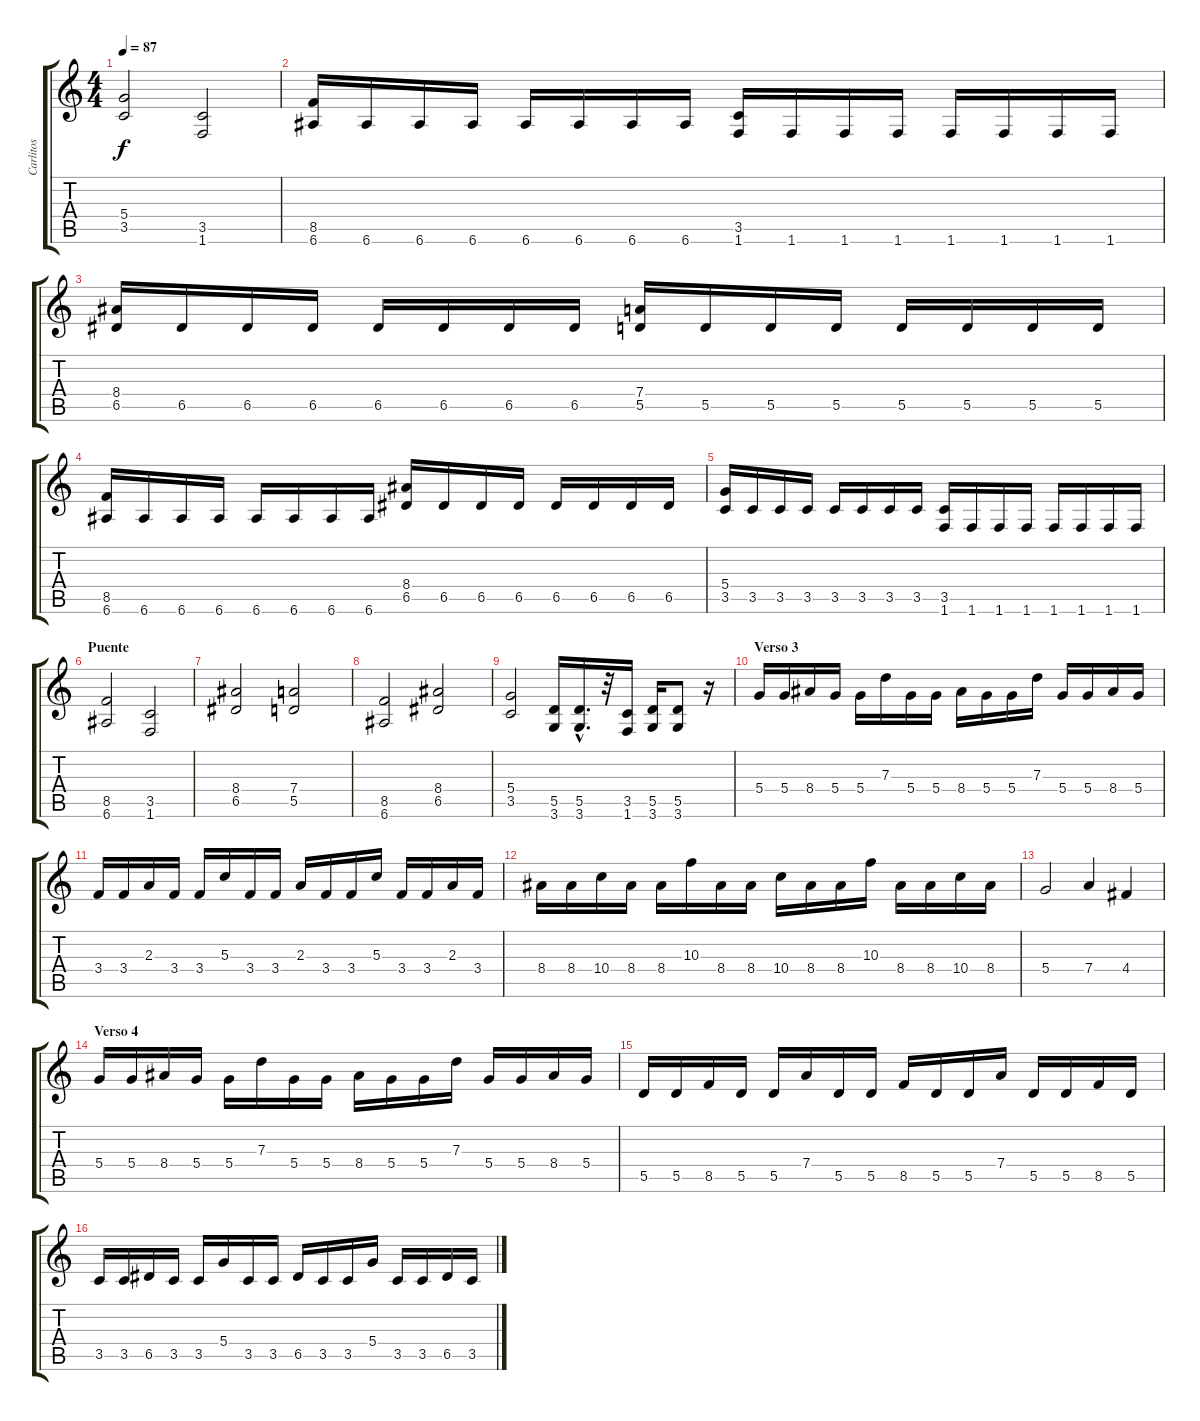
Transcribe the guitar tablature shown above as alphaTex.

\track ("Carlitos" "Carlitos") {instrument distortionguitar}
\staff {score tabs}
\tuning (E4 B3 G3 D3 A2 E2) {hide}
\ts (4 4)
\tempo 87
\clef g2
\ks c
(5.4 3.5).2{dy f} (3.5 1.6).2 |
(8.5 6.6).16 6.6.16 6.6.16 6.6.16 6.6.16 6.6.16 6.6.16 6.6.16 (3.5 1.6).16 1.6.16 1.6.16 1.6.16 1.6.16 1.6.16 1.6.16 1.6.16 |
(8.4 6.5).16 6.5.16 6.5.16 6.5.16 6.5.16 6.5.16 6.5.16 6.5.16 (7.4 5.5).16 5.5.16 5.5.16 5.5.16 5.5.16 5.5.16 5.5.16 5.5.16 |
(8.5 6.6).16 6.6.16 6.6.16 6.6.16 6.6.16 6.6.16 6.6.16 6.6.16 (8.4 6.5).16 6.5.16 6.5.16 6.5.16 6.5.16 6.5.16 6.5.16 6.5.16 |
(5.4 3.5).16 3.5.16 3.5.16 3.5.16 3.5.16 3.5.16 3.5.16 3.5.16 (3.5 1.6).16 1.6.16 1.6.16 1.6.16 1.6.16 1.6.16 1.6.16 1.6.16 |
\section ("" "Puente")
(8.5 6.6).2 (3.5 1.6).2 |
(8.4 6.5).2 (7.4 5.5).2 |
(8.5 6.6).2 (8.4 6.5).2 |
(5.4 3.5).2 (5.5 3.6).16 (5.5{hac} 3.6{hac}).16{d} r.32 (3.5 1.6).16 (5.5 3.6).16 (5.5 3.6).8 r.16 |
\section ("" "Verso 3")
5.4.16{volume 11 instrument distortionguitar} 5.4.16 8.4.16 5.4.16 5.4.16 7.3.16 5.4.16 5.4.16 8.4.16 5.4.16 5.4.16 7.3.16 5.4.16 5.4.16 8.4.16 5.4.16 |
3.4.16 3.4.16 2.3.16 3.4.16 3.4.16 5.3.16 3.4.16 3.4.16 2.3.16 3.4.16 3.4.16 5.3.16 3.4.16 3.4.16 2.3.16 3.4.16 |
8.4.16 8.4.16 10.4.16 8.4.16 8.4.16 10.3.16 8.4.16 8.4.16 10.4.16 8.4.16 8.4.16 10.3.16 8.4.16 8.4.16 10.4.16 8.4.16 |
5.4.2 7.4.4 4.4.4 |
\section ("" "Verso 4")
5.4.16{volume 11 instrument distortionguitar} 5.4.16 8.4.16 5.4.16 5.4.16 7.3.16 5.4.16 5.4.16 8.4.16 5.4.16 5.4.16 7.3.16 5.4.16 5.4.16 8.4.16 5.4.16 |
5.5.16 5.5.16 8.5.16 5.5.16 5.5.16 7.4.16 5.5.16 5.5.16 8.5.16 5.5.16 5.5.16 7.4.16 5.5.16 5.5.16 8.5.16 5.5.16 |
3.5.16 3.5.16 6.5.16 3.5.16 3.5.16 5.4.16 3.5.16 3.5.16 6.5.16 3.5.16 3.5.16 5.4.16 3.5.16 3.5.16 6.5.16 3.5.16
